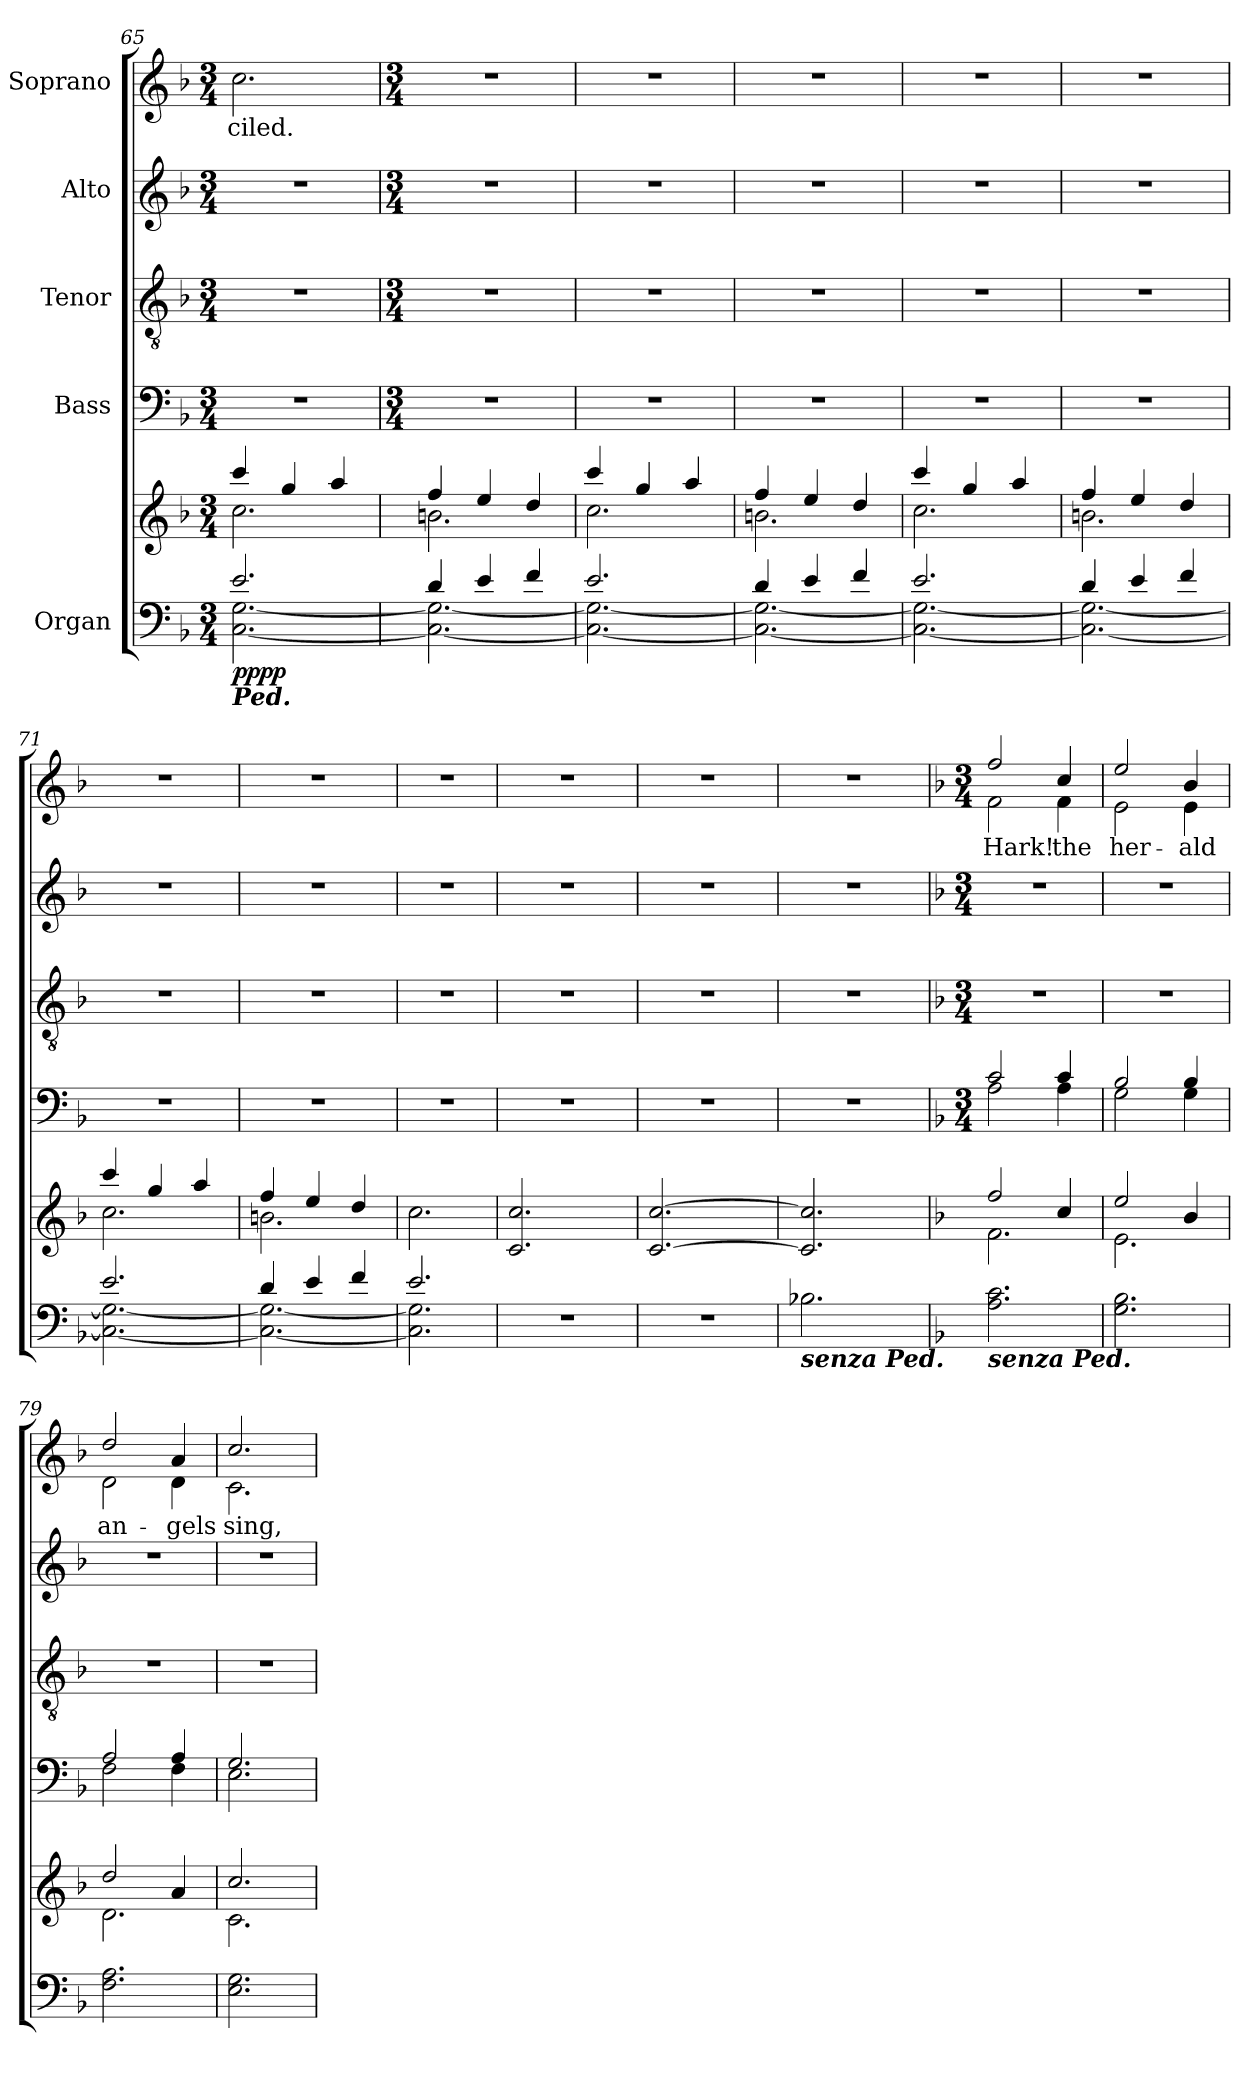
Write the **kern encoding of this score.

**kern	**kern	**dynam	**kern	**dynam	**kern	**kern	**kern	**text	**dynam
*part5	*part5	*part5	*part4	*part4	*part3	*part2	*part1	*part1	*part1
*staff6	*staff5	*staff5/6	*staff4	*staff4	*staff3	*staff2	*staff1	*staff1	*staff1
*I"Organ	*	*	*I"Bass	*	*I"Tenor	*I"Alto	*I"Soprano	*	*
*clefF4	*clefG2	*	*clefF4	*	*clefGv2	*clefG2	*clefG2	*	*
*k[b-]	*k[b-]	*	*k[b-]	*	*k[b-]	*k[b-]	*k[b-]	*	*
*F:	*F:	*	*F:	*	*F:	*F:	*F:	*	*
*M3/4	*M3/4	*	*M3/4	*	*M3/4	*M3/4	*M3/4	*	*
=65	=65	=65	=65	=65	=65	=65	=65	=65	=65
*^	*^	*	*	*	*	*	*	*	*
!LO:TX:b:Bi:t=Ped.	!	!	!	!	!	!	!	!	!	!	!
!	!	!	!	!LO:DY:b=2	!	!	!	!	!	!LO:LY:b	!
!	!	!	!	!LO:DY:n=1:b=2	!	!	!	!	!	!	!
!	!	!	!	!LO:DY:n=2:b	!	!	!	!	!	!	!
!	!	!	!	!LO:DY:n=3:b	!	!	!	!	!	!	!
2.e/	[2.C\ [2.G\	4ccc/	2.cc\	p p p p	2.r	.	2.r	2.r	2.cc	-ciled.	.
.	.	4gg/	.	.	.	.	.	.	.	.	.
.	.	4aa/	.	.	.	.	.	.	.	.	.
!!LO:LB:g=z
=66	=66	=66	=66	=66	=66	=66	=66	=66	=66	=66	=66
*	*	*	*	*	*M3/4	*	*M3/4	*M3/4	*M3/4	*	*
4d/	2.C\_ 2.G\_	4ff/	2.bn\	.	2.r	.	2.r	2.r	2.r	.	.
4e/	.	4ee/	.	.	.	.	.	.	.	.	.
4f/	.	4dd/	.	.	.	.	.	.	.	.	.
=67	=67	=67	=67	=67	=67	=67	=67	=67	=67	=67	=67
2.e/	2.C\_ 2.G\_	4ccc/	2.cc\	.	2.r	.	2.r	2.r	2.r	.	.
.	.	4gg/	.	.	.	.	.	.	.	.	.
.	.	4aa/	.	.	.	.	.	.	.	.	.
=68	=68	=68	=68	=68	=68	=68	=68	=68	=68	=68	=68
4d/	2.C\_ 2.G\_	4ff/	2.bn\	.	2.r	.	2.r	2.r	2.r	.	.
4e/	.	4ee/	.	.	.	.	.	.	.	.	.
4f/	.	4dd/	.	.	.	.	.	.	.	.	.
=69	=69	=69	=69	=69	=69	=69	=69	=69	=69	=69	=69
2.e/	2.C\_ 2.G\_	4ccc/	2.cc\	.	2.r	.	2.r	2.r	2.r	.	.
.	.	4gg/	.	.	.	.	.	.	.	.	.
.	.	4aa/	.	.	.	.	.	.	.	.	.
=70	=70	=70	=70	=70	=70	=70	=70	=70	=70	=70	=70
4d/	2.C\_ 2.G\_	4ff/	2.bn\	.	2.r	.	2.r	2.r	2.r	.	.
4e/	.	4ee/	.	.	.	.	.	.	.	.	.
4f/	.	4dd/	.	.	.	.	.	.	.	.	.
=71	=71	=71	=71	=71	=71	=71	=71	=71	=71	=71	=71
2.e/	2.C\_ 2.G\_	4ccc/	2.cc\	.	2.r	.	2.r	2.r	2.r	.	.
.	.	4gg/	.	.	.	.	.	.	.	.	.
.	.	4aa/	.	.	.	.	.	.	.	.	.
=72	=72	=72	=72	=72	=72	=72	=72	=72	=72	=72	=72
4d/	2.C\_ 2.G\_	4ff/	2.bn\	.	2.r	.	2.r	2.r	2.r	.	.
4e/	.	4ee/	.	.	.	.	.	.	.	.	.
4f/	.	4dd/	.	.	.	.	.	.	.	.	.
=73	=73	=73	=73	=73	=73	=73	=73	=73	=73	=73	=73
2.e/	2.C\] 2.G\]	2.ryy	2.cc\	.	2.r	.	2.r	2.r	2.r	.	.
=74	=74	=74	=74	=74	=74	=74	=74	=74	=74	=74	=74
!	!LO:N:vis=1	!	!LO:N:vis=1	!	!	!	!	!	!	!	!
2ryy	2.r	2.c/ 2.cc/	2.ryy	.	2.r	.	2.r	2.r	2.r	.	.
8ryy	.	.	.	.	.	.	.	.	.	.	.
8ryy	.	.	.	.	.	.	.	.	.	.	.
=75	=75	=75	=75	=75	=75	=75	=75	=75	=75	=75	=75
!	!LO:N:vis=1	!	!LO:N:vis=1	!	!	!	!	!	!	!	!
2ryy	2.r	[2.c/ [2.cc/	2.ryy	.	2.r	.	2.r	2.r	2.r	.	.
8ryy	.	.	.	.	.	.	.	.	.	.	.
8ryy	.	.	.	.	.	.	.	.	.	.	.
=76	=76	=76	=76	=76	=76	=76	=76	=76	=76	=76	=76
!LO:TX:b:Bi:t=senza Ped.	!	!	!	!	!	!	!	!	!	!	!
!	!	!	!LO:N:vis=1	!	!	!	!	!	!	!	!
2ryy	2.B-X\	2.c/] 2.cc/]	2.ryy	.	2.r	.	2.r	2.r	2.r	.	.
8ryy	.	.	.	.	.	.	.	.	.	.	.
8ryy	.	.	.	.	.	.	.	.	.	.	.
*v	*v	*	*	*	*	*	*	*	*	*	*
!!LO:LB:g=z
=77	=77	=77	=77	=77	=77	=77	=77	=77	=77	=77
*	*	*	*	*k[b-]	*	*	*	*k[b-]	*	*
*	*	*	*	*F:	*	*	*	*F:	*	*
*	*	*	*	*M3/4	*	*M3/4	*M3/4	*M3/4	*	*
*	*	*	*	*^	*	*	*	*	*	*
!	!	!	!	!	!	!	!	!	!LO:TX:a:Bi:t=Verse	!	!
!LO:TX:b:Bi:t=senza Ped.	!	!	!	!	!	!	!	!	!	!	!
!	!	!	!LO:DY:b=2	!	!	!	!	!	!	!LO:LY:b	!
*	*	*	*	*	*	*	*	*	*^	*	*
!	!	!	!LO:DY:n=1:b	!	!	!	!	!	!	!	!	!
!	!	!	!LO:DY:n=2:b	!	!	!LO:DY:b	!	!	!	!	!	!
!	!	!	!	!	!	!LO:DY:n=1:b	!	!	!	!	!	!LO:DY:b
!	!	!	!	!	!	!	!	!	!	!	!	!LO:DY:n=1:b
2.A\ 2.c\	2ff/	2.f\	mf mf mf	2c/	2A\	mf mf	2.r	2.r	2ff/	2f\	Hark!	mf mf
!	!	!	!	!	!	!	!	!	!	!	!LO:LY:b	!
.	4cc/	.	.	4c/	4A\	.	.	.	4cc/	4f\	the	.
=78	=78	=78	=78	=78	=78	=78	=78	=78	=78	=78	=78	=78
!	!	!	!	!	!	!	!	!	!	!	!LO:LY:b	!
2.G\ 2.B-\	2ee/	2.e\	.	2B-/	2G\	.	2.r	2.r	2ee/	2e\	her-	.
!	!	!	!	!	!	!	!	!	!	!	!LO:LY:b	!
.	4b-/	.	.	4B-/	4G\	.	.	.	4b-/	4e\	-ald	.
=79	=79	=79	=79	=79	=79	=79	=79	=79	=79	=79	=79	=79
!	!	!	!	!	!	!	!	!	!	!	!LO:LY:b	!
2.F\ 2.A\	2dd/	2.d\	.	2A/	2F\	.	2.r	2.r	2dd/	2d\	an-	.
!	!	!	!	!	!	!	!	!	!	!	!LO:LY:b	!
.	4a/	.	.	4A/	4F\	.	.	.	4a/	4d\	-gels	.
=80	=80	=80	=80	=80	=80	=80	=80	=80	=80	=80	=80	=80
!	!	!	!	!	!	!	!	!	!	!	!LO:LY:b	!
2.E\ 2.G\	2.cc/	2.c\	.	2.G/	2.E\	.	2.r	2.r	2.cc/	2.c\	sing,	.
*	*v	*v	*	*	*	*	*	*	*v	*v	*	*
*	*	*	*v	*v	*	*	*	*	*	*
=	=	=	=	=	=	=	=	=	=
*-	*-	*-	*-	*-	*-	*-	*-	*-	*-
